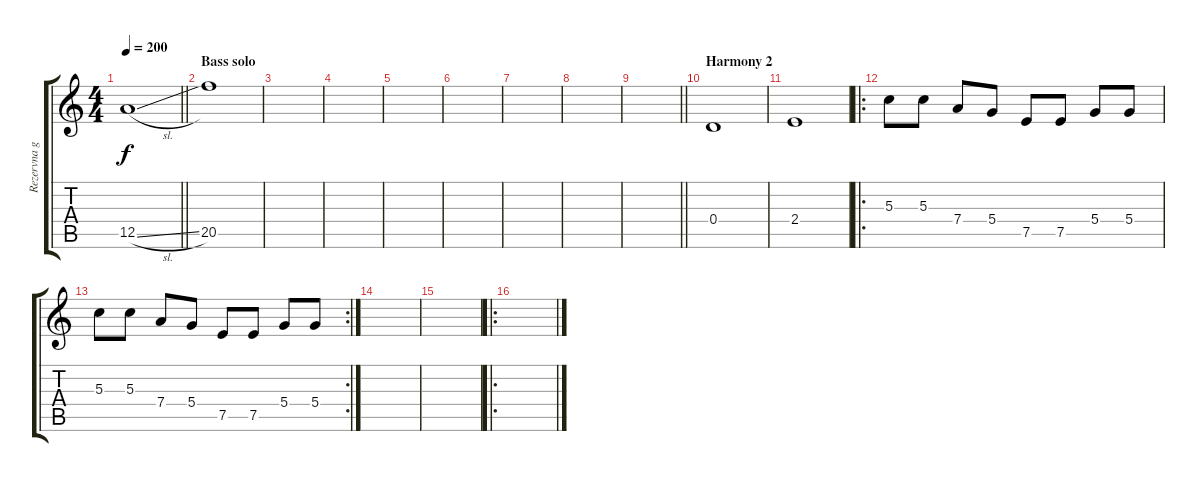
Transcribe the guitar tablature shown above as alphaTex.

\track ("Rezervna gitara" "Rezervna g") {instrument overdrivenguitar}
\staff {score tabs}
\tuning (E4 B3 G3 D3 A2 E2) {hide}
\ts (4 4)
\tempo 200
\clef g2
\barLineRight lightlight
\ks c
12.5{sl}.1{dy f} |
\section ("" "Bass solo")
20.5.1 |
|
|
|
|
|
|
\barLineRight lightlight
|
\section ("" "Harmony 2")
0.4.1 |
2.4.1 |
\ro
5.3.8 5.3.8 7.4.8 5.4.8 7.5.8 7.5.8 5.4.8 5.4.8 |
\rc 2
5.3.8 5.3.8 7.4.8 5.4.8 7.5.8 7.5.8 5.4.8 5.4.8 |
|
|
\ro
